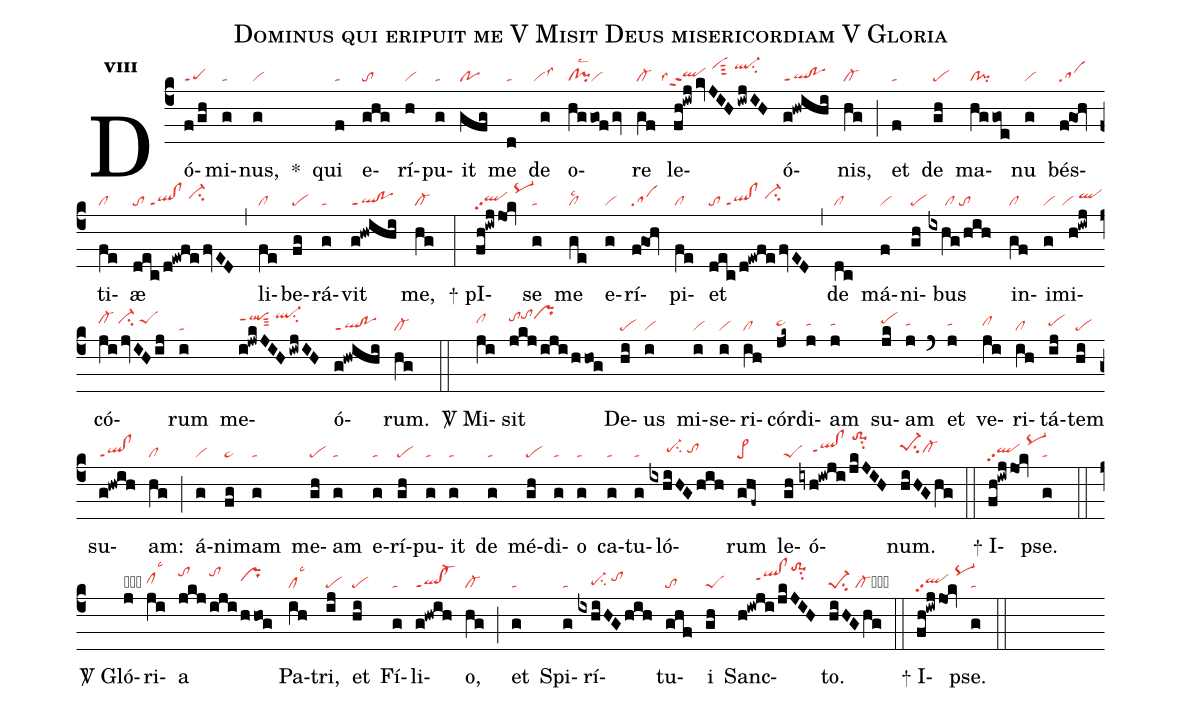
name:Dominus qui eripuit me V Misit Deus misericordiam V Gloria;
office-part:re;
mode:8;
nabc-lines:1;
%%
initial-style: 1;
name:Dominus qui eripuit me;
mode: 8;
office-part: Responsorium;
annotation: Resp.;
annotation: viii;
nabc-lines:1;
%%
(c4) Dó(f/gh|peppt1)mi(g|ta)nus,(g|vi) <sp>*</sp>() qui(f|ta) e(ghg|to)rí(h|vi)pu(g|ta)it(gfg|po) me(d|ta) de(g|``vilss3) o(hggofgv|cl!pilsc2vi)re(gf|cl-) <nlba>le(fh!iwjkvJIH/iwjIH|````qlhhppt2lss4/vihksut3/ql-hksu2)</nlba>ó(g!hwihi|ql!poppt1)nis,(hg|cl-) (;) et(f|ta) de(gh|pe) ma(hggoe|cl!pi)nu(g|vi) bés(f@goh|sa)ti(fe|cl)æ(dec/d!ewfefvED|to/ql!clppt1/ci-hi) (,) li(fe|cl)be(fg|pe)rá(g|ta)vit(g!hwihi|ql!poppt1) me,(hg|cl-) (:)

<sp>+</sp> pI(fh!iwjjok|qlhhpp2/pq-hk)se(g|ta) me(ge|cllsc2) e(g|vi)rí(f@goh|sa)pi(fe|cl)et(dec/d!ewfefvED|to/ql!clppt1/ci-hi) (,) de(dc|cl) má(f|vi)ni(gh|pe)bus(ixhg/hih|/////cl/to) in(gf|cl)i(g|vi)mi(h!iwj|``vi/qlhi)có(jijvIHij|cl-hi/ci-hi/peShi)rum(i|ta) me(i!jwkJIHiwjIH|qlhjppt1sut3/ql-hksu2)ó(g!hwihi|ql!poppt1)rum.(hg|cl-) (::)

<sp>V/</sp> Mi(ji|clhi)sit(jkj/iji/hhog|tohjtohkprhk) De(hi|pe)us(i|vi) mi(i|vi)se(i|vi)ri(ih|cl)cór(jk~|pe~hh)di(j|tahh)am(j|tahh) su(jk|pehi)am(j|tahh) (`) et(j|tahh) ve(ji|clhh)ri(ih|cl)tá(ij|pehh)tem(hi|pe) su(g!hwih|ql!clppt1)am:(hg|cl) (;) á(g|vi)ni(fg|pe~)mam(g|ta) me(gh|pe)am(g|ta) e(g|ta)rí(gh|pe)pu(g|ta)it(g|ta) de(g|ta) mé(gh|pe)di(g|ta)o(g|ta) ca(g|ta)tu(g|ta)ló(ixhiHGhih|/////pe-hhsu2/tohh)rum(ghf~|pe>) le(gh|peS)ó(iyh!iwji/jkJIH|////qlhh!clhhppt1/to-1hmsu2)num.(hiHGhg|pe-1hisu2cl-hh) (::)

<sp>+</sp> I(fh!iwjjok|qlhhpp2/pq-hk)pse.(g|ta) (::)

<sp>V/</sp> Gló(j|obvihh)ri(ji|clhhlsc3)a(jkj|tohk|iji|tohk|hhog|prhi) Pa(ih|cllsc3)tri,(ij|pe) et(hi|pe) Fí(g|ta)li(g!hwih|ql!cl-ppt1)o,(hg|cl-) (;) et(g|ta) Spi(g|ta)rí(ixhiHG/hih|////pe-hgsu2/tohi)tu(ghf|to)i(gh|peS) Sanc(h!iwji/jkJIH|/////qlhi!clhippt1to-1hmsu2)to.(hiHGhg|pe-1su2/cl-cb) (::)

<sp>+</sp> I(fh!iwjjok|qlhhpp2/pq-hk)pse.(g|ta) (::)
